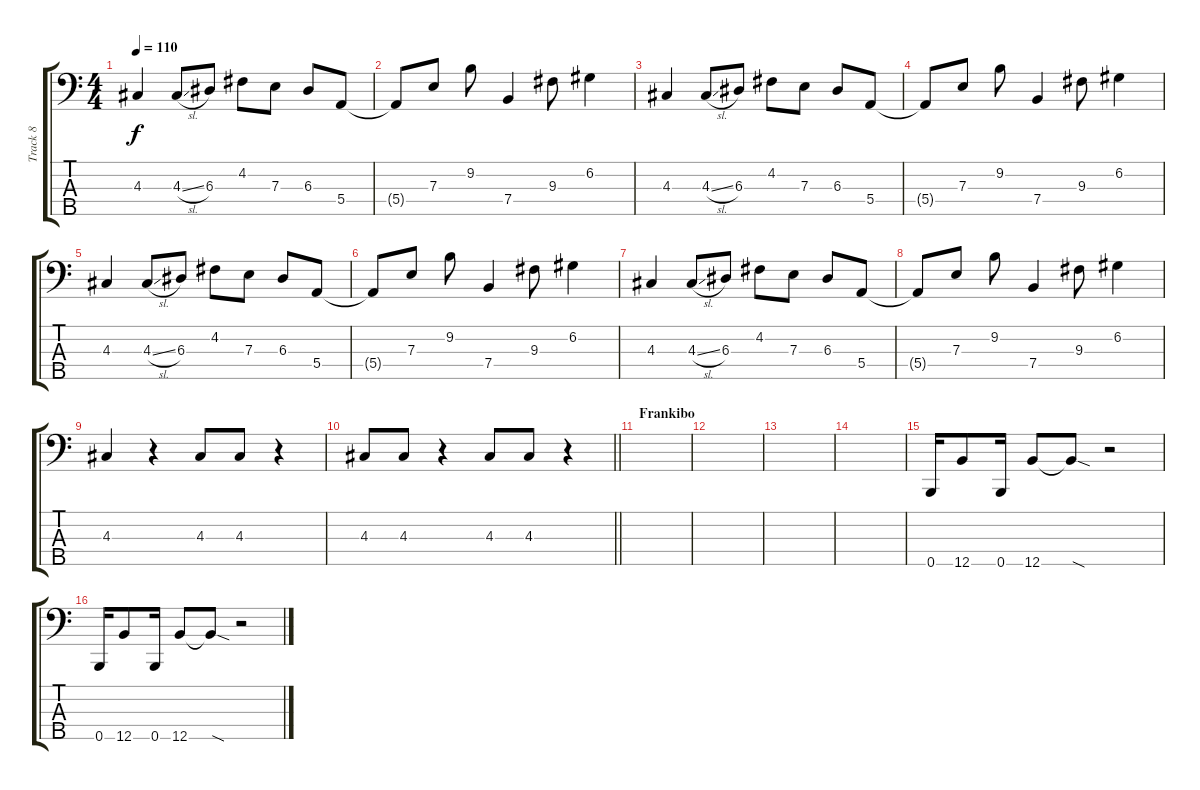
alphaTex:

\track ("Track 8" "Track 8") {instrument electricbassfinger}
\staff {score tabs}
\tuning (G2 D2 A1 E1 B0) {hide}
\ts (4 4)
\tempo 110
\clef f4
\ks c
4.3.4{dy f} 4.3{sl}.8 6.3.8 4.2.8 7.3.8 6.3.8 5.4.8 |
5.4{t}.8 7.3.8 9.2.8 7.4.4 9.3.8 6.2.4 |
4.3.4 4.3{sl}.8 6.3.8 4.2.8 7.3.8 6.3.8 5.4.8 |
5.4{t}.8 7.3.8 9.2.8 7.4.4 9.3.8 6.2.4 |
4.3.4 4.3{sl}.8 6.3.8 4.2.8 7.3.8 6.3.8 5.4.8 |
5.4{t}.8 7.3.8 9.2.8 7.4.4 9.3.8 6.2.4 |
4.3.4 4.3{sl}.8 6.3.8 4.2.8 7.3.8 6.3.8 5.4.8 |
5.4{t}.8 7.3.8 9.2.8 7.4.4 9.3.8 6.2.4 |
4.3.4 r.4 4.3.8 4.3.8 r.4 |
\barLineRight lightlight
4.3.8 4.3.8 r.4 4.3.8 4.3.8 r.4 |
\section ("" "Frankibo")
|
|
|
|
0.5.16{volume 16 instrument slapbass1} 12.5.8 0.5.16 12.5.8 12.5{sod t}.8 r.2 |
0.5.16 12.5.8 0.5.16 12.5.8 12.5{sod t}.8 r.2
